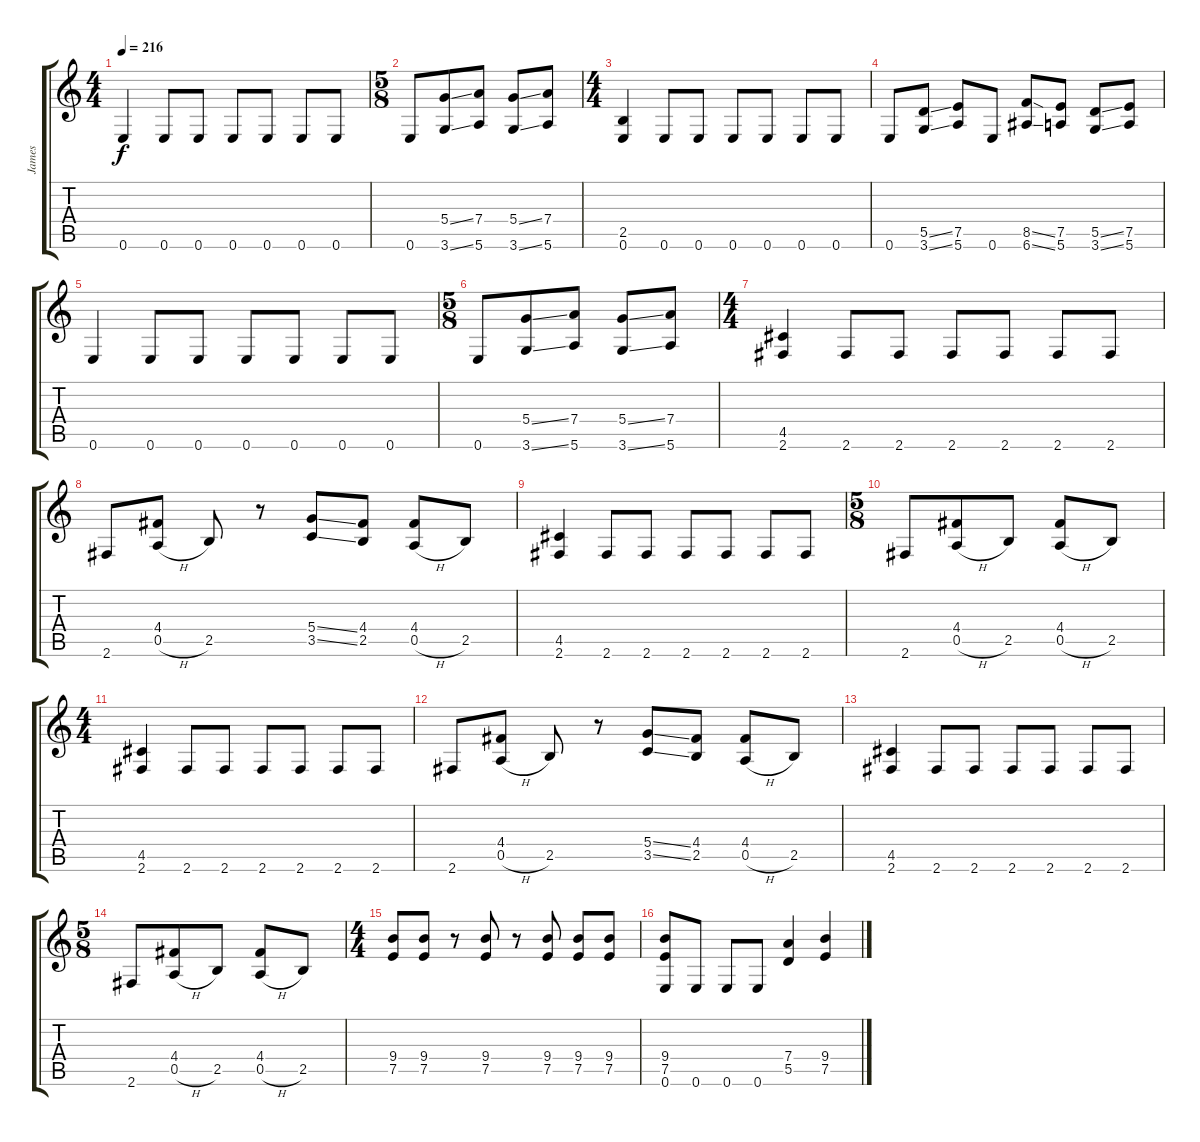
\track ("James" "James") {instrument distortionguitar}
\staff {score tabs}
\tuning (E4 B3 G3 D3 A2 E2) {hide}
\ts (4 4)
\tempo 216
\clef g2
\ks c
0.6.4{dy f} 0.6.8 0.6.8 0.6.8 0.6.8 0.6.8 0.6.8 |
\ts (5 8)
0.6.8 (5.4{ss} 3.6{ss}).8 (7.4 5.6).8 (5.4{ss} 3.6{ss}).8 (7.4 5.6).8 |
\ts (4 4)
(2.5 0.6).4 0.6.8 0.6.8 0.6.8 0.6.8 0.6.8 0.6.8 |
0.6.8 (5.5{ss} 3.6{ss}).8 (7.5 5.6).8 0.6.8 (8.5{ss} 6.6{ss}).8 (7.5 5.6).8 (5.5{ss} 3.6{ss}).8 (7.5 5.6).8 |
0.6.4 0.6.8 0.6.8 0.6.8 0.6.8 0.6.8 0.6.8 |
\ts (5 8)
0.6.8 (5.4{ss} 3.6{ss}).8 (7.4 5.6).8 (5.4{ss} 3.6{ss}).8 (7.4 5.6).8 |
\ts (4 4)
(4.5 2.6).4 2.6.8 2.6.8 2.6.8 2.6.8 2.6.8 2.6.8 |
2.6.8 (4.4 0.5{h}).8 2.5.8 r.8 (5.4{ss} 3.5{ss}).8 (4.4 2.5).8 (4.4 0.5{h}).8 2.5.8 |
(4.5 2.6).4 2.6.8 2.6.8 2.6.8 2.6.8 2.6.8 2.6.8 |
\ts (5 8)
2.6.8 (4.4 0.5{h}).8 2.5.8 (4.4 0.5{h}).8 2.5.8 |
\ts (4 4)
(4.5 2.6).4 2.6.8 2.6.8 2.6.8 2.6.8 2.6.8 2.6.8 |
2.6.8 (4.4 0.5{h}).8 2.5.8 r.8 (5.4{ss} 3.5{ss}).8 (4.4 2.5).8 (4.4 0.5{h}).8 2.5.8 |
(4.5 2.6).4 2.6.8 2.6.8 2.6.8 2.6.8 2.6.8 2.6.8 |
\ts (5 8)
2.6.8 (4.4 0.5{h}).8 2.5.8 (4.4 0.5{h}).8 2.5.8 |
\ts (4 4)
(9.4 7.5).8 (9.4 7.5).8 r.8 (9.4 7.5).8 r.8 (9.4 7.5).8 (9.4 7.5).8 (9.4 7.5).8 |
(9.4 7.5 0.6).8 0.6.8 0.6.8 0.6.8 (7.4 5.5).4 (9.4 7.5).4
